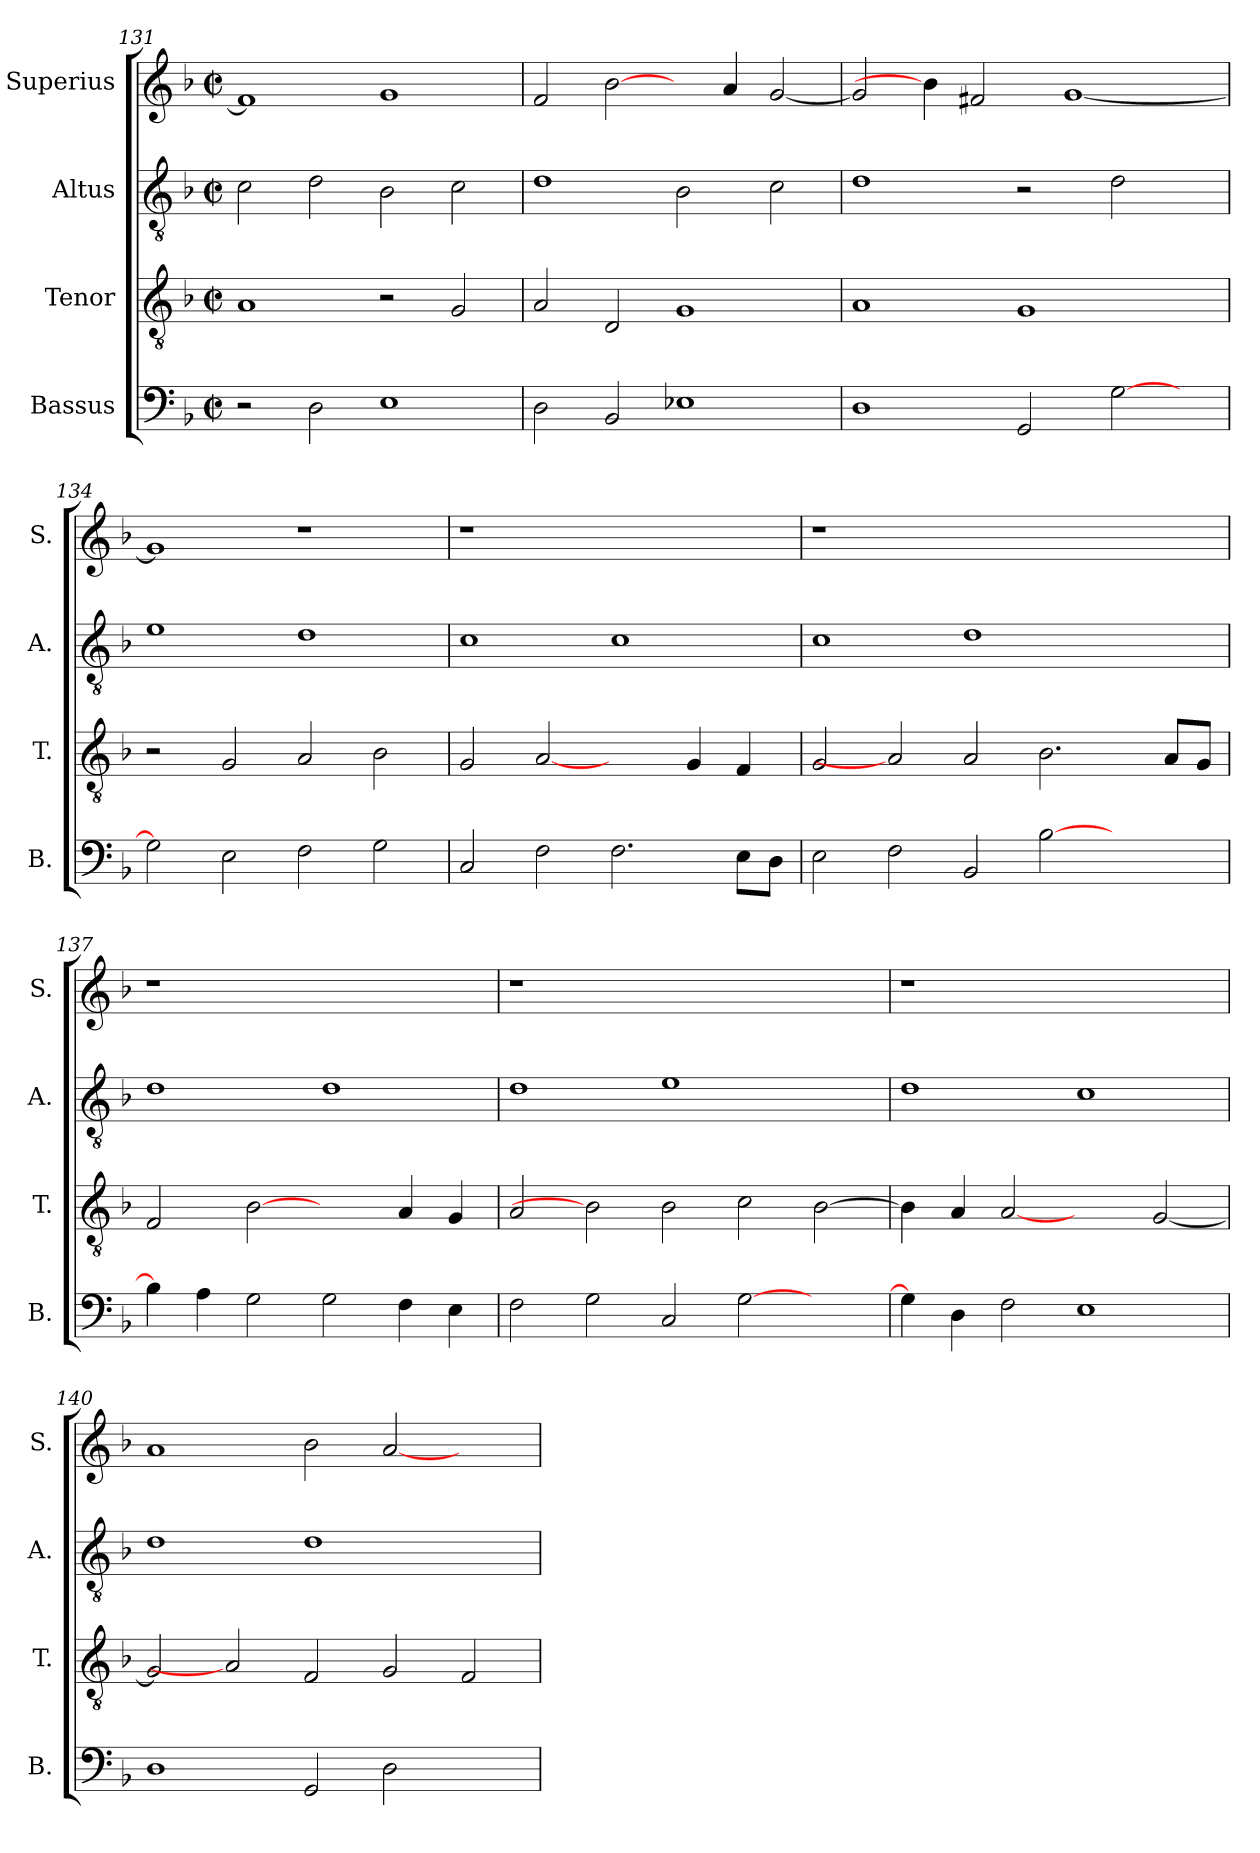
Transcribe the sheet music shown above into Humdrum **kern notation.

**kern	**kern	**kern	**kern
*part4	*part3	*part2	*part1
*staff4	*staff3	*staff2	*staff1
*I"Bassus	*I"Tenor	*I"Altus	*I"Superius
*I'B.	*I'T.	*I'A.	*I'S.
*clefF4	*clefGv2	*clefGv2	*clefG2
*	*ITrd7c12	*ITrd7c12	*
*k[b-]	*k[b-]	*k[b-]	*k[b-]
*F:	*F:	*F:	*F:
*M2/2	*M2/2	*M2/2	*M2/2
*met(c|)	*met(c|)	*met(c|)	*met(c|)
=131	=131	=131	=131
2r	1AAi	2Ci\	1fi]
2Di\	.	2Di\	.
1Ei	2r	2BB-i\	1gi
.	2GGi/	2Ci\	.
=132	=132	=132	=132
2Di\	2AAi/	1Di	2fi/
2BB-i/	2DDi/	.	[2b-i\
1E-Xi	1GGi	2BB-i\	4ryy
.	.	.	4ai/
.	.	2Ci\	[<2gi/
=133	=133	=133	=133
1Di	1AAi	1Di	2gi/]
.	.	.	4b-i\]
.	.	.	2f#Xi/
2GGi/	1GGi	2r	.
.	.	.	[<1gi
[>2Gi\	.	2Di\	.
4ryy	4ryy	4ryy	.
=134	=134	=134	=134
2Gi\]	2r	1Ei	1gi]
2Ei\	2GGi/	.	.
2Fi\	2AAi/	1Di	1r
2Gi\	2BB-i\	.	.
!!LO:PB:g=z
=135	=135	=135	=135
!	!	!	!LO:N:vis=1
2Ci/	2GGi/	1Ci	1r
2Fi\	[2AAi	.	.
2.Fi\	2ryy	1Ci	1ryy
.	4GGi/	.	.
8Ei\L	4FFi/	.	.
8Di\J	.	.	.
=136	=136	=136	=136
!	!	!	!LO:N:vis=1
2Ei\	2GGi/	1Ci	1r
2Fi\	2AAi]	.	.
2BB-i/	2AAi/	1Di	1.ryy
[>2B-i\	2.BB-i\	.	.
2ryy	.	2ryy	.
.	8AAi/L	.	.
.	8GGi/J	.	.
=137	=137	=137	=137
!	!	!	!LO:N:vis=1
4B-i\]	2FFi/	1Di	1r
4Ai\	.	.	.
2Gi\	[2BB-i	.	.
2Gi\	2ryy	1Di	1ryy
4Fi\	4AAi/	.	.
4Ei\	4GGi/	.	.
=138	=138	=138	=138
!	!	!	!LO:N:vis=1
2Fi\	2AAi/	1Di	1r
2Gi\	2BB-i]	.	.
2Ci/	2BB-i\	1Ei	1.ryy
[>2Gi\	2Ci\	.	.
2ryy	[>2BB-i\	2ryy	.
=139	=139	=139	=139
!	!	!	!LO:N:vis=1
4Gi\]	4BB-i\]	1Di	1r
4Di\	4AAi/	.	.
2Fi\	[2AAi	.	.
1Ei	2ryy	1Ci	1ryy
.	[<2GGi/	.	.
!!LO:LB:g=z
=140	=140	=140	=140
1Di	2GGi/]	1Di	1ai
.	2AAi]	.	.
2GGi/	2FFi/	1Di	2b-i\
2Di\	2GGi/	.	[<2ai/
2ryy	2FFi/	2ryy	2ryy
=	=	=	=
*-	*-	*-	*-
